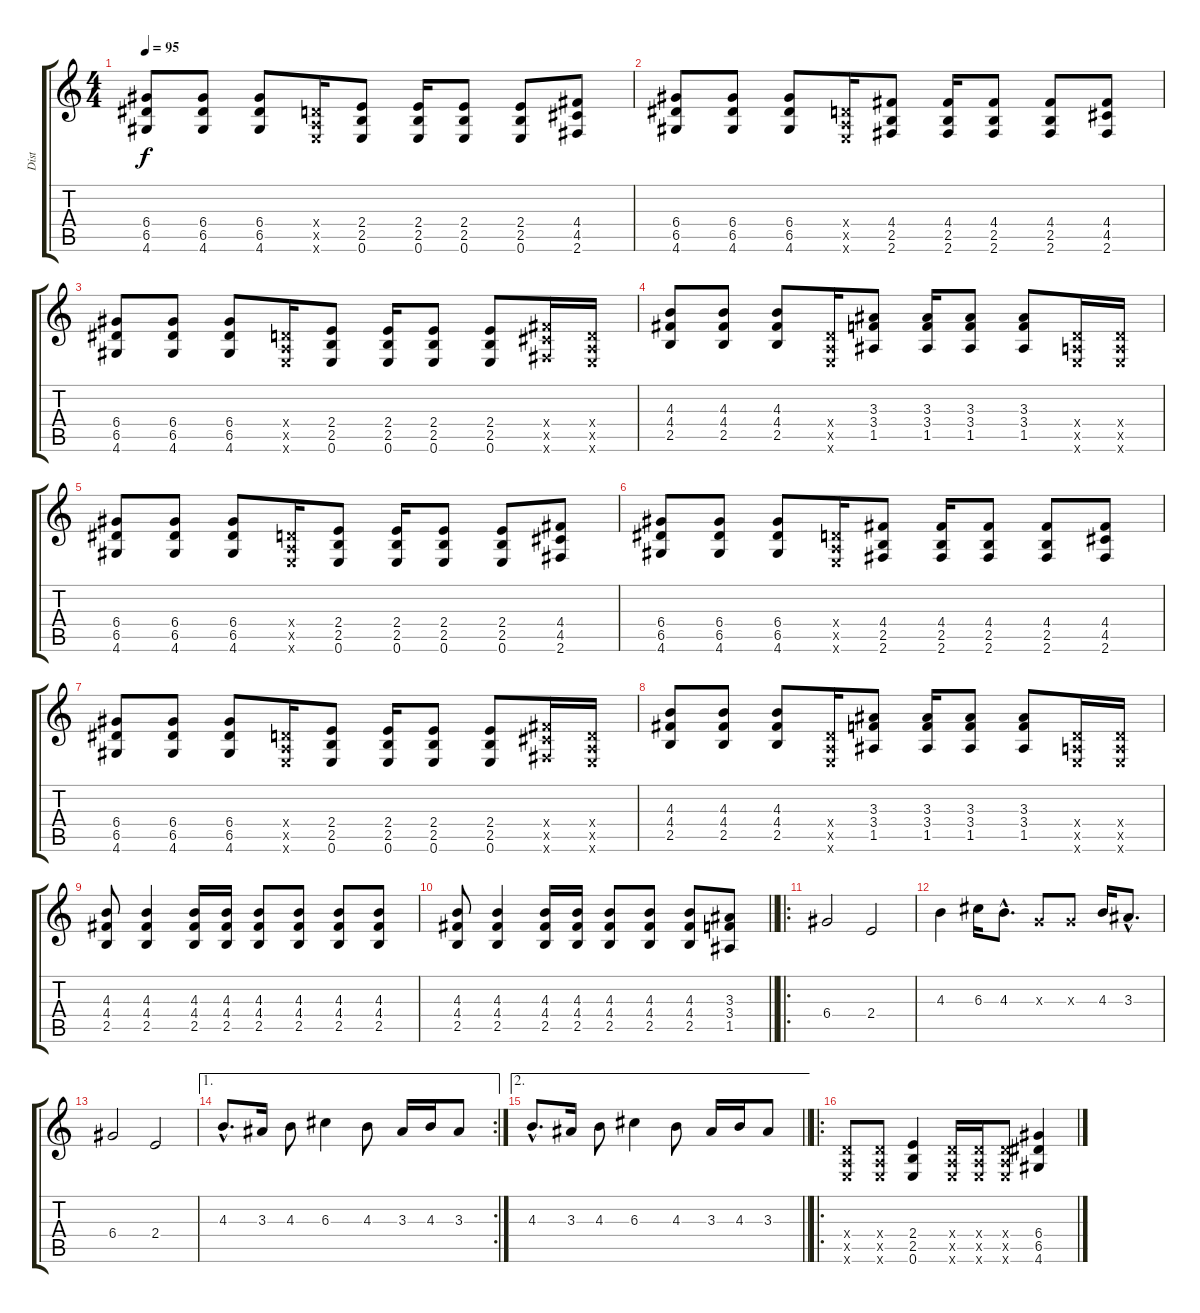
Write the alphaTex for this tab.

\track ("Dist" "Dist") {instrument distortionguitar}
\staff {score tabs}
\tuning (E4 B3 G3 D3 A2 E2) {hide}
\ts (4 4)
\tempo 95
\clef g2
\ks c
(6.4 6.5 4.6).8{dy f} (6.4 6.5 4.6).8 (6.4 6.5 4.6).8 (0.4{x} 0.5{x} 0.6{x}).16 (2.4 2.5 0.6).8 (2.4 2.5 0.6).16 (2.4 2.5 0.6).8 (2.4 2.5 0.6).8 (4.4 4.5 2.6).8 |
(6.4 6.5 4.6).8 (6.4 6.5 4.6).8 (6.4 6.5 4.6).8 (0.4{x} 0.5{x} 0.6{x}).16 (4.4 2.5 2.6).8 (4.4 2.5 2.6).16 (4.4 2.5 2.6).8 (4.4 2.5 2.6).8 (4.4 4.5 2.6).8 |
(6.4 6.5 4.6).8 (6.4 6.5 4.6).8 (6.4 6.5 4.6).8 (0.4{x} 0.5{x} 0.6{x}).16 (2.4 2.5 0.6).8 (2.4 2.5 0.6).16 (2.4 2.5 0.6).8 (2.4 2.5 0.6).8 (4.4{x} 4.5{x} 2.6{x}).16 (0.4{x} 0.5{x} 0.6{x}).16 |
(4.3 4.4 2.5).8 (4.3 4.4 2.5).8 (4.3 4.4 2.5).8 (0.4{x} 0.5{x} 0.6{x}).16 (3.3 3.4 1.5).8 (3.3 3.4 1.5).16 (3.3 3.4 1.5).8 (3.3 3.4 1.5).8 (0.4{x} 0.5{x} 0.6{x}).16 (0.4{x} 0.5{x} 0.6{x}).16 |
(6.4 6.5 4.6).8 (6.4 6.5 4.6).8 (6.4 6.5 4.6).8 (0.4{x} 0.5{x} 0.6{x}).16 (2.4 2.5 0.6).8 (2.4 2.5 0.6).16 (2.4 2.5 0.6).8 (2.4 2.5 0.6).8 (4.4 4.5 2.6).8 |
(6.4 6.5 4.6).8 (6.4 6.5 4.6).8 (6.4 6.5 4.6).8 (0.4{x} 0.5{x} 0.6{x}).16 (4.4 2.5 2.6).8 (4.4 2.5 2.6).16 (4.4 2.5 2.6).8 (4.4 2.5 2.6).8 (4.4 4.5 2.6).8 |
(6.4 6.5 4.6).8 (6.4 6.5 4.6).8 (6.4 6.5 4.6).8 (0.4{x} 0.5{x} 0.6{x}).16 (2.4 2.5 0.6).8 (2.4 2.5 0.6).16 (2.4 2.5 0.6).8 (2.4 2.5 0.6).8 (4.4{x} 4.5{x} 2.6{x}).16 (0.4{x} 0.5{x} 0.6{x}).16 |
(4.3 4.4 2.5).8 (4.3 4.4 2.5).8 (4.3 4.4 2.5).8 (0.4{x} 0.5{x} 0.6{x}).16 (3.3 3.4 1.5).8 (3.3 3.4 1.5).16 (3.3 3.4 1.5).8 (3.3 3.4 1.5).8 (0.4{x} 0.5{x} 0.6{x}).16 (0.4{x} 0.5{x} 0.6{x}).16 |
(4.3 4.4 2.5).8 (4.3 4.4 2.5).4 (4.3 4.4 2.5).16 (4.3 4.4 2.5).16 (4.3 4.4 2.5).8 (4.3 4.4 2.5).8 (4.3 4.4 2.5).8 (4.3 4.4 2.5).8 |
\barLineRight lightlight
(4.3 4.4 2.5).8 (4.3 4.4 2.5).4 (4.3 4.4 2.5).16 (4.3 4.4 2.5).16 (4.3 4.4 2.5).8 (4.3 4.4 2.5).8 (4.3 4.4 2.5).8 (3.3 3.4 1.5).8 |
\ro
6.4.2 2.4.2 |
4.3.4 6.3.16 4.3{hac}.8{d} 0.3{x}.8 0.3{x}.8 4.3.16 3.3{hac}.8{d} |
6.4.2 2.4.2 |
\ae 1
\rc 2
4.3{hac}.8{d} 3.3.16 4.3.8 6.3.4 4.3.8 3.3.16 4.3.16 3.3.8 |
\ae 2
\barLineRight lightlight
4.3{hac}.8{d} 3.3.16 4.3.8 6.3.4 4.3.8 3.3.16 4.3.16 3.3.8 |
\ro
(0.4{x} 0.5{x} 0.6{x}).8 (0.4{x} 0.5{x} 0.6{x}).8 (2.4 2.5 0.6).4 (0.4{x} 0.5{x} 0.6{x}).16 (0.4{x} 0.5{x} 0.6{x}).16 (0.4{x} 0.5{x} 0.6{x}).8 (6.4 6.5 4.6).4
